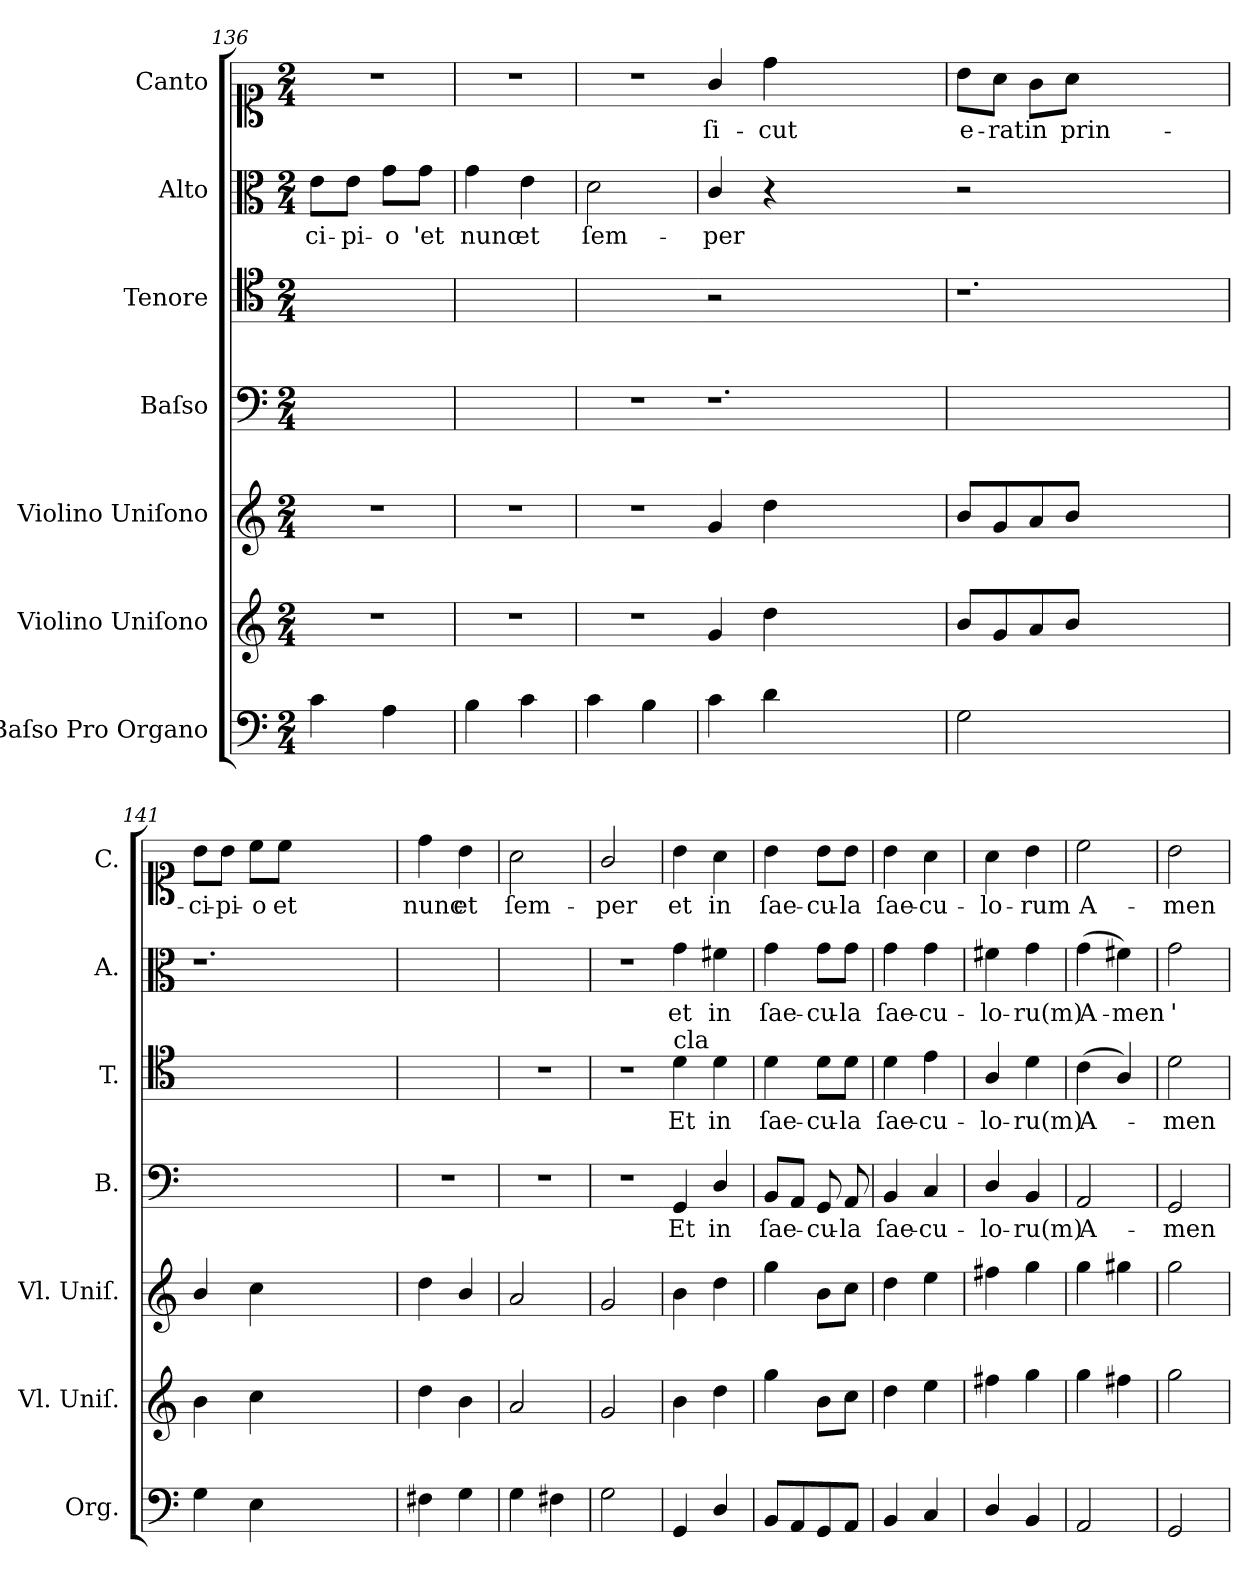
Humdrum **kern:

**kern	**kern	**kern	**kern	**text	**kern	**text	**kern	**text	**kern	**text
*part7	*part6	*part5	*part4	*part4	*part3	*part3	*part2	*part2	*part1	*part1
*staff7	*staff6	*staff5	*staff4	*staff4	*staff3	*staff3	*staff2	*staff2	*staff1	*staff1
*I"Baſso Pro Organo	*I"Violino Uniſono	*I"Violino Uniſono	*I"Baſso	*	*I"Tenore	*	*I"Alto	*	*I"Canto	*
*I'Org.	*I'Vl. Uniſ.	*I'Vl. Uniſ.	*I'B.	*	*I'T.	*	*I'A.	*	*I'C.	*
*clefF4	*clefG2	*clefG2	*clefF4	*	*clefC4	*	*clefC3	*	*clefC1	*
*k[]	*k[]	*k[]	*k[]	*	*k[]	*	*k[]	*	*k[]	*
*M2/4	*M2/4	*M2/4	*M2/4	*	*M2/4	*	*M2/4	*	*M2/4	*
=136	=136	=136	=136	=136	=136	=136	=136	=136	=136	=136
4c\	2r	2r	2ryy	.	2ryy	.	8e\L	-ci-	2r	.
.	.	.	.	.	.	.	8e\J	-pi-	.	.
4A\	.	.	.	.	.	.	8g\L	-o	.	.
.	.	.	.	.	.	.	8g\J	'et	.	.
=137	=137	=137	=137	=137	=137	=137	=137	=137	=137	=137
4B\	2r	2r	2ryy	.	2ryy	.	4g\	nunc	2r	.
4c\	.	.	.	.	.	.	4e\	et	.	.
=138	=138	=138	=138	=138	=138	=138	=138	=138	=138	=138
4c\	2r	2r	2r	.	2ryy	.	2d\	ſem-	2r	.
4B\	.	.	.	.	.	.	.	.	.	.
=139	=139-	=139-	=139	=139-	=139	=139-	=139	=139-	=139-	=139-
4c\	4g/	4g/	1.r	.	2r	.	4c/	-per	4g/	ſi-
4d\	4dd\	4dd\	.	.	.	.	4r	.	4dd\	-cut
1ryy	1ryy	1ryy	.	.	1ryy	.	1ryy	.	1ryy	.
=140	=140	=140	=140	=140	=140	=140	=140-	=140	=140	=140
2G\	8b/L	8b/L	1.ryy	.	1.r	.	2r	.	8b\L	e-
.	8g/	8g/	.	.	.	.	.	.	8a\J	-rat
.	8a/	8a/	.	.	.	.	.	.	8g\L	in
.	8b/J	8b/J	.	.	.	.	.	.	8a\J	prin-
1ryy	1ryy	1ryy	.	.	.	.	1ryy	.	1ryy	.
=141	=141	=141	=141	=141	=141	=141	=141	=141	=141	=141
4G\	4b\	4b/	1.ryy	.	1.ryy	.	1.r	.	8b\L	-ci-
.	.	.	.	.	.	.	.	.	8b\J	-pi-
4E\	4cc\	4cc\	.	.	.	.	.	.	8cc\L	-o
.	.	.	.	.	.	.	.	.	8cc\J	et
1ryy	1ryy	1ryy	.	.	.	.	.	.	1ryy	.
=142	=142	=142	=142	=142	=142	=142	=142	=142	=142	=142
4F#X\	4dd\	4dd\	2r	.	2ryy	.	2ryy	.	4dd\	nunc
4G\	4b\	4b/	.	.	.	.	.	.	4b\	et
=143	=143	=143	=143	=143	=143	=143	=143	=143	=143	=143
4G\	2a/	2a/	2r	.	2r	.	2ryy	.	2a\	ſem-
4F#X\	.	.	.	.	.	.	.	.	.	.
=144	=144	=144	=144	=144	=144	=144	=144	=144	=144	=144
2G\	2g/	2g/	2r	.	2r	.	2r	.	2g/	-per
=145	=145	=145	=145-	=145	=145	=145	=145-	=145	=145	=145
!	!	!	!	!	!LO:TX:a:t=cla	!	!	!	!	!
4GG/	4b\	4b\	4GG/	Et	4d\	Et	4g\	et	4b\	et
4D/	4dd\	4dd\	4D/	in	4d\	in	4f#X\	in	4a\	in
=146	=146	=146	=146	=146	=146	=146	=146	=146	=146	=146
8BB/L	4gg\	4gg\	8BB/L	ſae-	4d\	ſae-	4g\	ſae-	4b\	ſae-
8AA/	.	.	8AA/J	.	.	.	.	.	.	.
8GG/	8b\L	8b\L	8GG/	-cu-	8d\L	-cu-	8g\L	-cu-	8b\L	-cu-
8AA/J	8cc\J	8cc\J	8AA/	-la	8d\J	-la	8g\J	-la	8b\J	-la
=147	=147	=147	=147	=147	=147	=147	=147	=147	=147	=147
4BB/	4dd\	4dd\	4BB/	ſae-	4d\	ſae-	4g\	ſae-	4b\	ſae-
4C/	4ee\	4ee\	4C/	-cu-	4e\	-cu-	4g\	-cu-	4a\	-cu-
=148	=148	=148	=148	=148	=148	=148	=148	=148	=148	=148
4D/	4ff#X\	4ff#X\	4D/	-lo-	4A/	-lo-	4f#X\	-lo-	4a\	-lo-
4BB/	4gg\	4gg\	4BB/	-ru(m)	4d\	-ru(m)	4g\	-ru(m)	4b\	-rum
=149	=149	=149	=149	=149	=149	=149	=149	=149	=149	=149
2AA/	4gg\	4gg\	2AA/	A-	(>4c\	A-	(>4g\	A-	2cc\	A-
.	4ff#X\	4gg#X\	.	.	4A/)	.	4f#X\)	-men	.	.
=150	=150	=150	=150	=150	=150	=150	=150	=150	=150	=150
2GG/	2gg\	2gg\	2GG/	-men	2d\	-men	2g\	'	2b\	-men
=	=	=	=	=	=	=	=	=	=	=
*-	*-	*-	*-	*-	*-	*-	*-	*-	*-	*-
